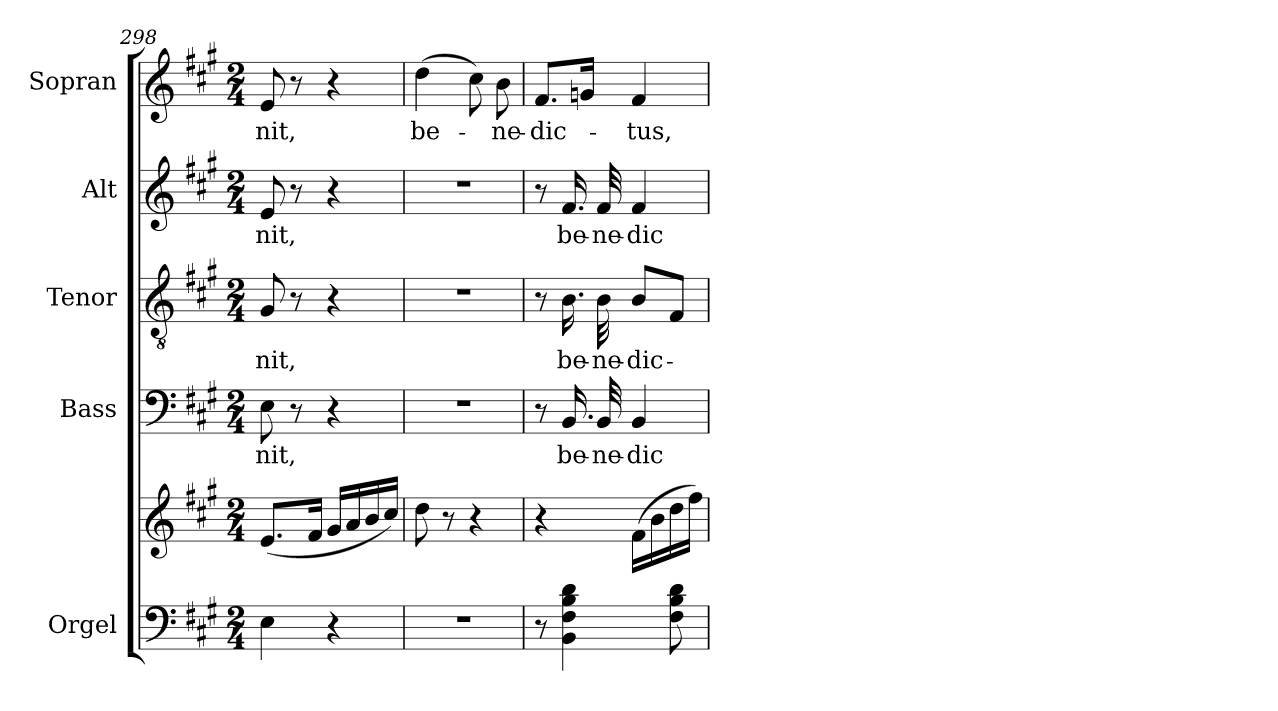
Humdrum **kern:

**kern	**kern	**kern	**text	**kern	**text	**kern	**text	**kern	**text
*part5	*part5	*part4	*part4	*part3	*part3	*part2	*part2	*part1	*part1
*staff6	*staff5	*staff4	*staff4	*staff3	*staff3	*staff2	*staff2	*staff1	*staff1
*I"Orgel	*	*I"Bass	*	*I"Tenor	*	*I"Alt	*	*I"Sopran	*
*I'Org.	*	*I'B.	*	*I'T.	*	*I'A.	*	*I'S.	*
*clefF4	*clefG2	*clefF4	*	*clefGv2	*	*clefG2	*	*clefG2	*
*k[f#c#g#]	*k[f#c#g#]	*k[f#c#g#]	*	*k[f#c#g#]	*	*k[f#c#g#]	*	*k[f#c#g#]	*
*A:	*A:	*A:	*	*A:	*	*A:	*	*A:	*
*M2/4	*M2/4	*M2/4	*	*M2/4	*	*M2/4	*	*M2/4	*
=298	=298	=298	=298	=298	=298	=298	=298	=298	=298
!	!	!	!LO:LY:b	!	!LO:LY:b	!	!LO:LY:b	!	!LO:LY:b
4E\	(<8.e/L	8E\	-nit,	8G#/	-nit,	8e/	-nit,	8e/	-nit,
.	.	8r	.	8r	.	8r	.	8r	.
.	16f#/Jk	.	.	.	.	.	.	.	.
4r	16g#/LL	4r	.	4r	.	4r	.	4r	.
.	16a/	.	.	.	.	.	.	.	.
.	16b/	.	.	.	.	.	.	.	.
.	16cc#/JJ)	.	.	.	.	.	.	.	.
=299	=299	=299	=299	=299	=299	=299	=299	=299	=299
!	!	!	!	!	!	!	!	!	!LO:LY:b
2r	8dd\	2r	.	2r	.	2r	.	(>4dd\	be-
.	8r	.	.	.	.	.	.	.	.
.	4r	.	.	.	.	.	.	8cc#\)	.
!	!	!	!	!	!	!	!	!	!LO:LY:b
.	.	.	.	.	.	.	.	8b\	-ne-
=300	=300	=300	=300	=300	=300	=300	=300	=300	=300
!	!	!	!	!	!	!	!	!	!LO:LY:b
8r	4r	8r	.	8r	.	8r	.	8.f#/L	-dic-
!	!	!	!LO:LY:b	!	!LO:LY:b	!	!LO:LY:b	!	!
4BB\ 4F#\ 4B\ 4d\	.	16.BB/	be-	16.B\	be-	16.f#/	be-	.	.
.	.	.	.	.	.	.	.	16gn/Jk	.
!	!	!	!LO:LY:b	!	!LO:LY:b	!	!LO:LY:b	!	!
.	.	32BB/	-ne-	32B\	-ne-	32f#/	-ne-	.	.
!	!	!	!LO:LY:b	!	!LO:LY:b	!	!LO:LY:b	!	!LO:LY:b
.	(>16f#\LL	4BB/	-dic-	8B/L	-dic-	4f#/	-dic-	4f#/	-tus,
.	16b\	.	.	.	.	.	.	.	.
8F#\ 8B\ 8d\	16dd\	.	.	8F#/J	.	.	.	.	.
.	16ff#\JJ)	.	.	.	.	.	.	.	.
=	=	=	=	=	=	=	=	=	=
*-	*-	*-	*-	*-	*-	*-	*-	*-	*-
